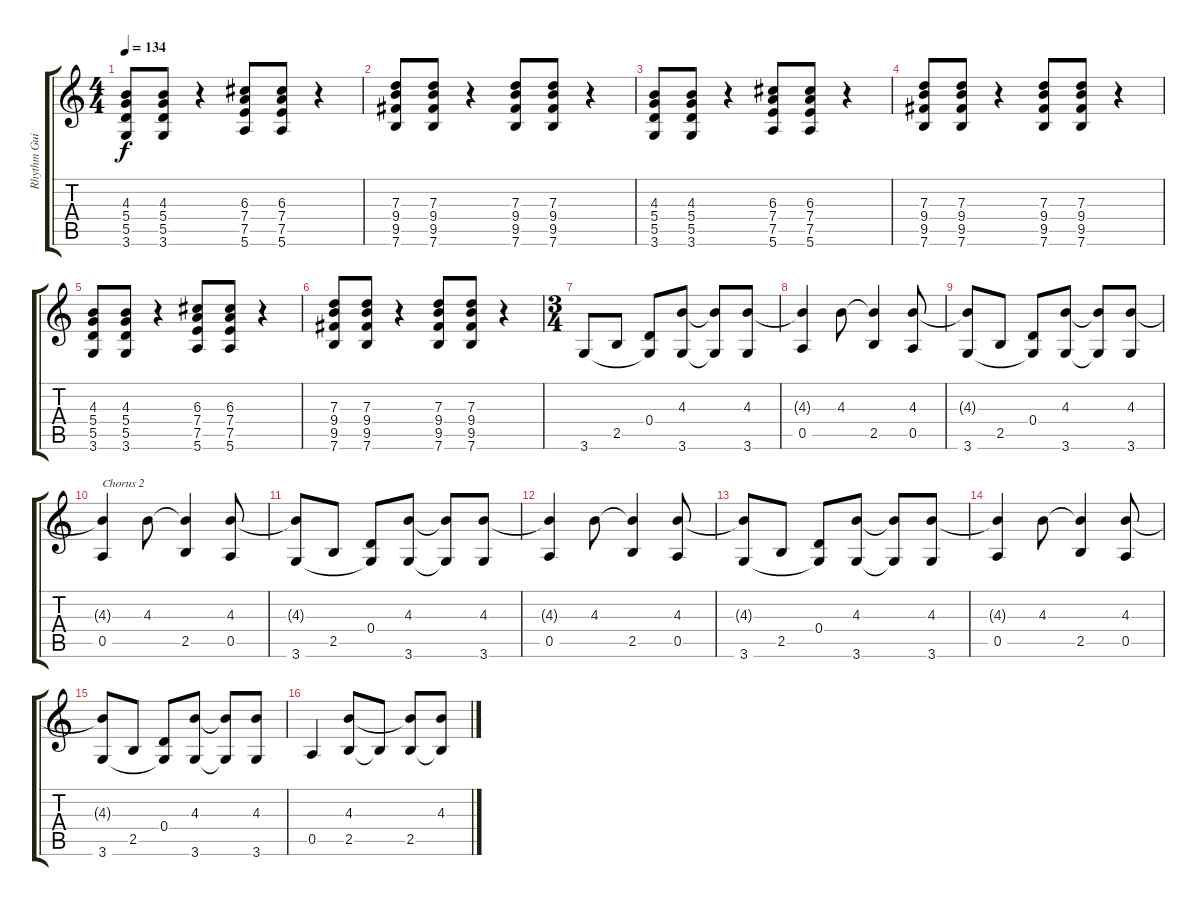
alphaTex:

\track ("Rhythm Guitar 2" "Rhythm Gui") {instrument overdrivenguitar}
\staff {score tabs}
\tuning (E4 B3 G3 D3 A2 E2) {hide}
\ts (4 4)
\tempo 134
\clef g2
\ks c
(4.3 5.4 5.5 3.6).8{dy f} (4.3 5.4 5.5 3.6).8 r.4 (6.3 7.4 7.5 5.6).8 (6.3 7.4 7.5 5.6).8 r.4 |
(7.3 9.4 9.5 7.6).8 (7.3 9.4 9.5 7.6).8 r.4 (7.3 9.4 9.5 7.6).8 (7.3 9.4 9.5 7.6).8 r.4 |
(4.3 5.4 5.5 3.6).8 (4.3 5.4 5.5 3.6).8 r.4 (6.3 7.4 7.5 5.6).8 (6.3 7.4 7.5 5.6).8 r.4 |
(7.3 9.4 9.5 7.6).8 (7.3 9.4 9.5 7.6).8 r.4 (7.3 9.4 9.5 7.6).8 (7.3 9.4 9.5 7.6).8 r.4 |
(4.3 5.4 5.5 3.6).8 (4.3 5.4 5.5 3.6).8 r.4 (6.3 7.4 7.5 5.6).8 (6.3 7.4 7.5 5.6).8 r.4 |
(7.3 9.4 9.5 7.6).8 (7.3 9.4 9.5 7.6).8 r.4 (7.3 9.4 9.5 7.6).8 (7.3 9.4 9.5 7.6).8 r.4 |
\ts (3 4)
3.6.8 2.5.8 (0.4 3.6{t}).8 (4.3 3.6).8 (4.3{t} 3.6{t}).8 (4.3 3.6).8 |
(4.3{t} 0.5).4 4.3.8 (4.3{t} 2.5).4 (4.3 0.5).8 |
(4.3{t} 3.6).8 2.5.8 (0.4 3.6{t}).8 (4.3 3.6).8 (4.3{t} 3.6{t}).8 (4.3 3.6).8 |
(4.3{t} 0.5).4{txt "Chorus 2"} 4.3.8 (4.3{t} 2.5).4 (4.3 0.5).8 |
(4.3{t} 3.6).8 2.5.8 (0.4 3.6{t}).8 (4.3 3.6).8 (4.3{t} 3.6{t}).8 (4.3 3.6).8 |
(4.3{t} 0.5).4 4.3.8 (4.3{t} 2.5).4 (4.3 0.5).8 |
(4.3{t} 3.6).8 2.5.8 (0.4 3.6{t}).8 (4.3 3.6).8 (4.3{t} 3.6{t}).8 (4.3 3.6).8 |
(4.3{t} 0.5).4 4.3.8 (4.3{t} 2.5).4 (4.3 0.5).8 |
(4.3{t} 3.6).8 2.5.8 (0.4 3.6{t}).8 (4.3 3.6).8 (4.3{t} 3.6{t}).8 (4.3 3.6).8 |
0.5.4 (4.3 2.5).8 2.5{t}.8 (4.3{t} 2.5).8 (4.3 2.5{t}).8
